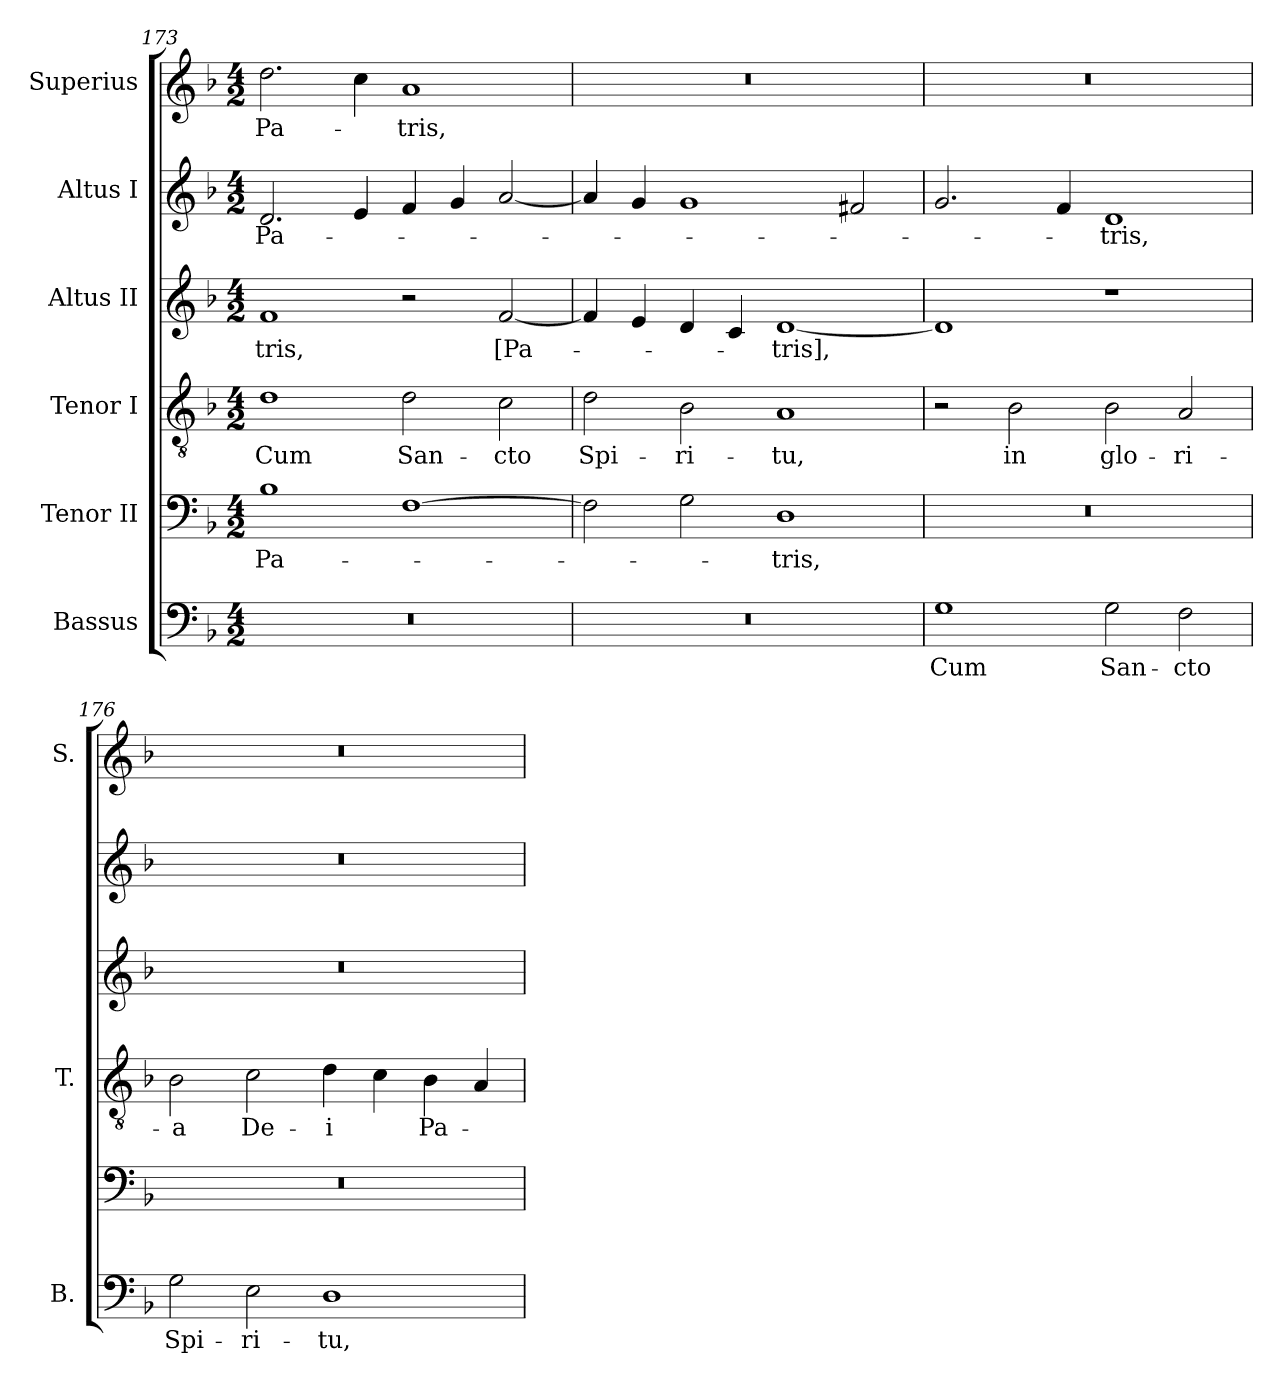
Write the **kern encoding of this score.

**kern	**text	**kern	**text	**kern	**text	**kern	**text	**kern	**text	**kern	**text
*part6	*part6	*part5	*part5	*part4	*part4	*part3	*part3	*part2	*part2	*part1	*part1
*staff6	*staff6	*staff5	*staff5	*staff4	*staff4	*staff3	*staff3	*staff2	*staff2	*staff1	*staff1
*I"Bassus	*	*I"Tenor II	*	*I"Tenor I	*	*I"Altus II	*	*I"Altus I	*	*I"Superius	*
*I'B.	*	*	*	*I'T.	*	*	*	*	*	*I'S.	*
!!LO:PB:g=z
*clefF4	*	*clefF4	*	*clefGv2	*	*clefG2	*	*clefG2	*	*clefG2	*
*	*	*	*	*ITrd7c12	*	*	*	*	*	*	*
*k[b-]	*	*k[b-]	*	*k[b-]	*	*k[b-]	*	*k[b-]	*	*k[b-]	*
*F:	*	*F:	*	*F:	*	*F:	*	*F:	*	*F:	*
*M4/2	*	*M4/2	*	*M4/2	*	*M4/2	*	*M4/2	*	*M4/2	*
=173	=173	=173	=173	=173	=173	=173	=173	=173	=173	=173	=173
!LO:N:vis=1	!	!	!	!	!	!	!	!	!	!	!
!	!	!	!LO:LY:b:color=#000000	!	!	!	!	!	!	!	!
!	!	!	!	!	!LO:LY:b:color=#000000	!	!	!	!	!	!
!	!	!	!	!	!	!	!LO:LY:b:color=#000000	!	!	!	!
!	!	!	!	!	!	!	!	!	!LO:LY:b:color=#000000	!	!
!	!	!	!	!	!	!	!	!	!	!	!LO:LY:b:color=#000000
0r	.	1B-i	Pa-	1Di	Cum	1fi	-tris,	2.di/	Pa-	2.ddi\	Pa-
.	.	.	.	.	.	.	.	4ei/	.	4cci\	.
!	!	!	!	!	!LO:LY:b:color=#000000	!	!	!	!	!	!
!	!	!	!	!	!	!	!	!	!	!	!LO:LY:b:color=#000000
.	.	[>1Fi	.	2Di\	San-	2r	.	4fi/	.	1ai	-tris,
.	.	.	.	.	.	.	.	4gi/	.	.	.
!	!	!	!	!	!LO:LY:b:color=#000000	!	!	!	!	!	!
!	!	!	!	!	!	!	!LO:LY:b:color=#000000	!	!	!	!
.	.	.	.	2Ci\	-cto	[<2fi/	[Pa-	[<2ai/	.	.	.
=174	=174	=174	=174	=174	=174	=174	=174	=174	=174	=174	=174
!LO:N:vis=1	!	!	!	!	!	!	!	!	!	!	!
!	!	!	!	!	!LO:LY:b:color=#000000	!	!	!	!	!LO:N:vis=1	!
0r	.	2Fi\]	.	2Di\	Spi-	4fi/]	.	4ai/]	.	0r	.
.	.	.	.	.	.	4ei/	.	4gi/	.	.	.
!	!	!	!	!	!LO:LY:b:color=#000000	!	!	!	!	!	!
.	.	2Gi\	.	2BB-i\	-ri-	4di/	.	1gi	.	.	.
.	.	.	.	.	.	4ci/	.	.	.	.	.
!	!	!	!LO:LY:b:color=#000000	!	!	!	!	!	!	!	!
!	!	!	!	!	!LO:LY:b:color=#000000	!	!	!	!	!	!
!	!	!	!	!	!	!	!LO:LY:b:color=#000000	!	!	!	!
.	.	1Di	-tris,	1AAi	-tu,	[<1di	-tris],	.	.	.	.
.	.	.	.	.	.	.	.	2f#Xi/	.	.	.
=175	=175	=175	=175	=175	=175	=175	=175	=175	=175	=175	=175
!	!LO:LY:b:color=#000000	!LO:N:vis=1	!	!	!	!	!	!	!	!LO:N:vis=1	!
1Gi	Cum	0r	.	2r	.	1di]	.	2.gi/	.	0r	.
!	!	!	!	!	!LO:LY:b:color=#000000	!	!	!	!	!	!
.	.	.	.	2BB-i\	in	.	.	.	.	.	.
.	.	.	.	.	.	.	.	4fi/	.	.	.
!	!LO:LY:b:color=#000000	!	!	!	!	!	!	!	!	!	!
!	!	!	!	!	!LO:LY:b:color=#000000	!	!	!	!	!	!
!	!	!	!	!	!	!	!	!	!LO:LY:b:color=#000000	!	!
2Gi\	San-	.	.	2BB-i\	glo-	1r	.	1di	-tris,	.	.
!	!LO:LY:b:color=#000000	!	!	!	!	!	!	!	!	!	!
!	!	!	!	!	!LO:LY:b:color=#000000	!	!	!	!	!	!
2Fi\	-cto	.	.	2AAi/	-ri-	.	.	.	.	.	.
=176	=176	=176	=176	=176	=176	=176	=176	=176	=176	=176	=176
!	!LO:LY:b:color=#000000	!LO:N:vis=1	!	!	!	!	!	!	!	!	!
!	!	!	!	!	!LO:LY:b:color=#000000	!LO:N:vis=1	!	!LO:N:vis=1	!	!LO:N:vis=1	!
2Gi\	Spi-	0r	.	2BB-i\	-a	0r	.	0r	.	0r	.
!	!LO:LY:b:color=#000000	!	!	!	!	!	!	!	!	!	!
!	!	!	!	!	!LO:LY:b:color=#000000	!	!	!	!	!	!
2Ei\	-ri-	.	.	2Ci\	De-	.	.	.	.	.	.
!	!LO:LY:b:color=#000000	!	!	!	!	!	!	!	!	!	!
!	!	!	!	!	!LO:LY:b:color=#000000	!	!	!	!	!	!
1Di	-tu,	.	.	4Di\	-i	.	.	.	.	.	.
.	.	.	.	4Ci\	.	.	.	.	.	.	.
!	!	!	!	!	!LO:LY:b:color=#000000	!	!	!	!	!	!
.	.	.	.	4BB-i\	Pa-	.	.	.	.	.	.
.	.	.	.	4AAi/	.	.	.	.	.	.	.
=	=	=	=	=	=	=	=	=	=	=	=
*-	*-	*-	*-	*-	*-	*-	*-	*-	*-	*-	*-
